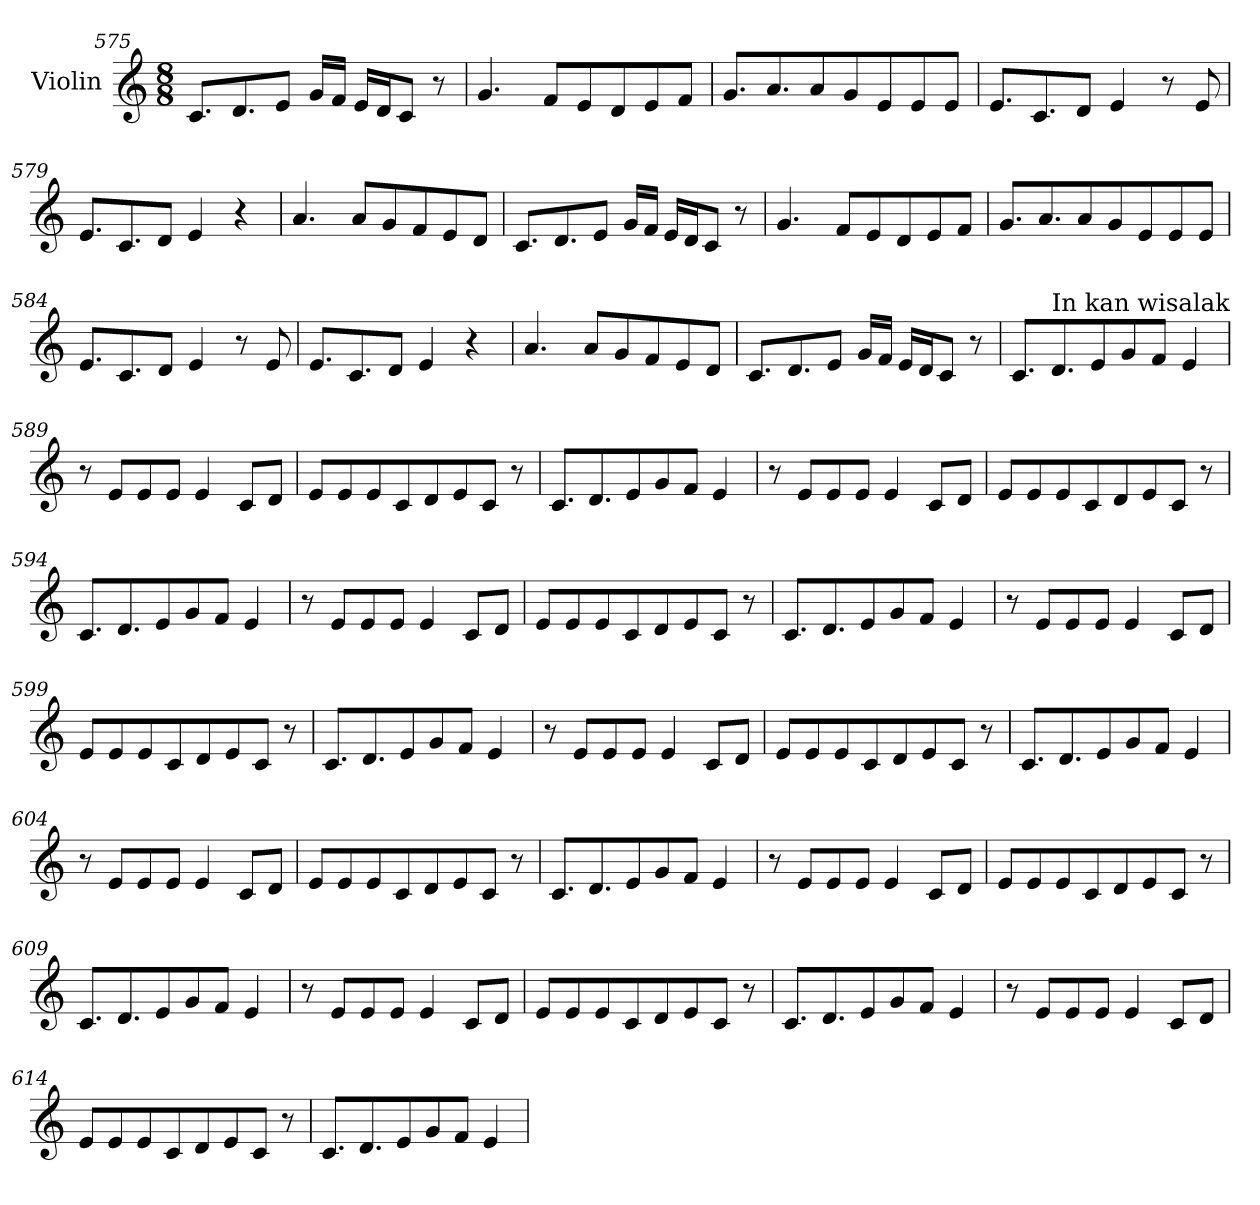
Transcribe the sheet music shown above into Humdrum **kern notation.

**kern
*part1
*staff1
*I"Violin
!!LO:LB:g=z
*clefG2
*k[]
*M8/8
=575
8.c/L
8.d/
8e/J
16g/LL
16f/JJ
16e/LL
16d/J
8c/J
8r
=576
4.g/
8f/L
8e/
8d/
8e/
8f/J
=577
8.g/L
8.a/
8a/
8g/
8e/
8e/
8e/J
=578
8.e/L
8.c/
8d/J
4e/
8r
8e/
!!LO:PB:g=z
=579
8.e/L
8.c/
8d/J
4e/
4r
=580
4.a/
8a/L
8g/
8f/
8e/
8d/J
=581
8.c/L
8.d/
8e/J
16g/LL
16f/JJ
16e/LL
16d/J
8c/J
8r
=582
4.g/
8f/L
8e/
8d/
8e/
8f/J
!!LO:LB:g=z
=583
8.g/L
8.a/
8a/
8g/
8e/
8e/
8e/J
=584
8.e/L
8.c/
8d/J
4e/
8r
8e/
=585
8.e/L
8.c/
8d/J
4e/
4r
=586
4.a/
8a/L
8g/
8f/
8e/
8d/J
!!LO:LB:g=z
=587
8.c/L
8.d/
8e/J
16g/LL
16f/JJ
16e/LL
16d/J
8c/J
8r
=588
*MM100
8.c/L
!LO:TX:a:t=In kan wisalak
8.d/
8e/
8g/
8f/J
4e/
=589
8r
8e/L
8e/
8e/J
4e/
8c/L
8d/J
=590
8e/L
8e/
8e/
8c/
8d/
8e/
8c/J
8r
!!LO:LB:g=z
=591
8.c/L
8.d/
8e/
8g/
8f/J
4e/
=592
8r
8e/L
8e/
8e/J
4e/
8c/L
8d/J
=593
8e/L
8e/
8e/
8c/
8d/
8e/
8c/J
8r
=594
8.c/L
8.d/
8e/
8g/
8f/J
4e/
!!LO:LB:g=z
=595
8r
8e/L
8e/
8e/J
4e/
8c/L
8d/J
=596
8e/L
8e/
8e/
8c/
8d/
8e/
8c/J
8r
=597
8.c/L
8.d/
8e/
8g/
8f/J
4e/
=598
8r
8e/L
8e/
8e/J
4e/
8c/L
8d/J
!!LO:LB:g=z
=599
8e/L
8e/
8e/
8c/
8d/
8e/
8c/J
8r
=600
8.c/L
8.d/
8e/
8g/
8f/J
4e/
=601
8r
8e/L
8e/
8e/J
4e/
8c/L
8d/J
=602
8e/L
8e/
8e/
8c/
8d/
8e/
8c/J
8r
!!LO:LB:g=z
=603
8.c/L
8.d/
8e/
8g/
8f/J
4e/
=604
8r
8e/L
8e/
8e/J
4e/
8c/L
8d/J
=605
8e/L
8e/
8e/
8c/
8d/
8e/
8c/J
8r
=606
8.c/L
8.d/
8e/
8g/
8f/J
4e/
!!LO:LB:g=z
=607
8r
8e/L
8e/
8e/J
4e/
8c/L
8d/J
=608
8e/L
8e/
8e/
8c/
8d/
8e/
8c/J
8r
=609
8.c/L
8.d/
8e/
8g/
8f/J
4e/
=610
8r
8e/L
8e/
8e/J
4e/
8c/L
8d/J
!!LO:PB:g=z
=611
8e/L
8e/
8e/
8c/
8d/
8e/
8c/J
8r
=612
8.c/L
8.d/
8e/
8g/
8f/J
4e/
=613
8r
8e/L
8e/
8e/J
4e/
8c/L
8d/J
=614
8e/L
8e/
8e/
8c/
8d/
8e/
8c/J
8r
!!LO:LB:g=z
=615
8.c/L
8.d/
8e/
8g/
8f/J
4e/
=
*-
